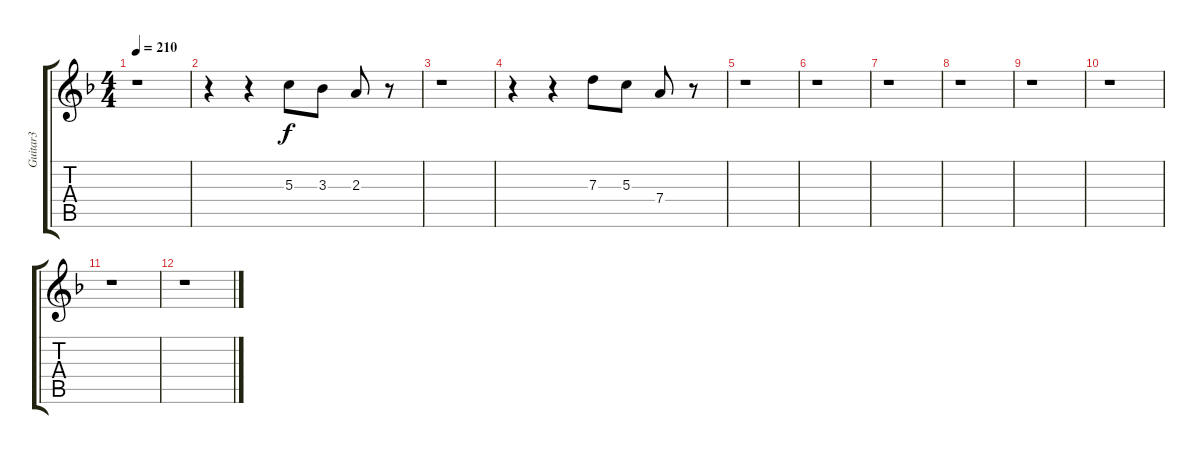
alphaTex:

\track ("Guitar3" "Guitar3") {instrument distortionguitar}
\staff {score tabs}
\tuning (E4 B3 G3 D3 A2 E2) {hide}
\ts (4 4)
\tempo 210
\clef g2
\ks dminor
r.1{dy f} |
r.4 r.4 5.3.8 3.3.8 2.3.8 r.8 |
r.1 |
r.4 r.4 7.3.8 5.3.8 7.4.8 r.8 |
r.1 |
r.1 |
r.1 |
r.1 |
r.1 |
r.1 |
r.1 |
r.1
